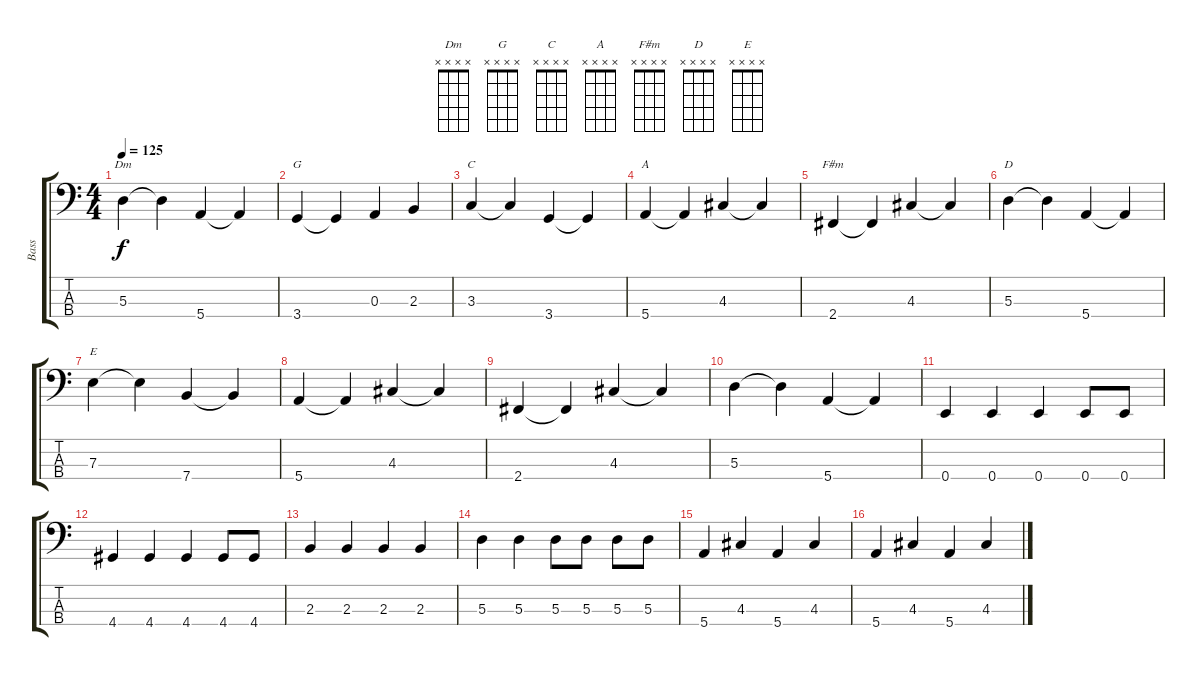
\track ("Bass" "Bass") {instrument electricbassfinger}
\staff {score tabs}
\tuning (G2 D2 A1 E1) {hide}
\chord ("Dm" x x x x) {firstfret 0}
\chord ("G" x x x x) {firstfret 0}
\chord ("C" x x x x) {firstfret 0}
\chord ("A" x x x x) {firstfret 0}
\chord ("F#m" x x x x) {firstfret 0}
\chord ("D" x x x x) {firstfret 0}
\chord ("E" x x x x) {firstfret 0}
\ts (4 4)
\tempo 125
\clef f4
\ks c
5.3.4{ch "Dm" dy f} 5.3{t}.4 5.4.4 5.4{t}.4 |
3.4.4{ch "G"} 3.4{t}.4 0.3.4 2.3.4 |
3.3.4{ch "C"} 3.3{t}.4 3.4.4 3.4{t}.4 |
5.4.4{ch "A"} 5.4{t}.4 4.3.4 4.3{t}.4 |
2.4.4{ch "F#m"} 2.4{t}.4 4.3.4 4.3{t}.4 |
5.3.4{ch "D"} 5.3{t}.4 5.4.4 5.4{t}.4 |
7.3.4{ch "E"} 7.3{t}.4 7.4.4 7.4{t}.4 |
5.4.4 5.4{t}.4 4.3.4 4.3{t}.4 |
2.4.4 2.4{t}.4 4.3.4 4.3{t}.4 |
5.3.4 5.3{t}.4 5.4.4 5.4{t}.4 |
0.4.4 0.4.4 0.4.4 0.4.8 0.4.8 |
4.4.4 4.4.4 4.4.4 4.4.8 4.4.8 |
2.3.4 2.3.4 2.3.4 2.3.4 |
5.3.4 5.3.4 5.3.8 5.3.8 5.3.8 5.3.8 |
5.4.4 4.3.4 5.4.4 4.3.4 |
5.4.4 4.3.4 5.4.4 4.3.4
